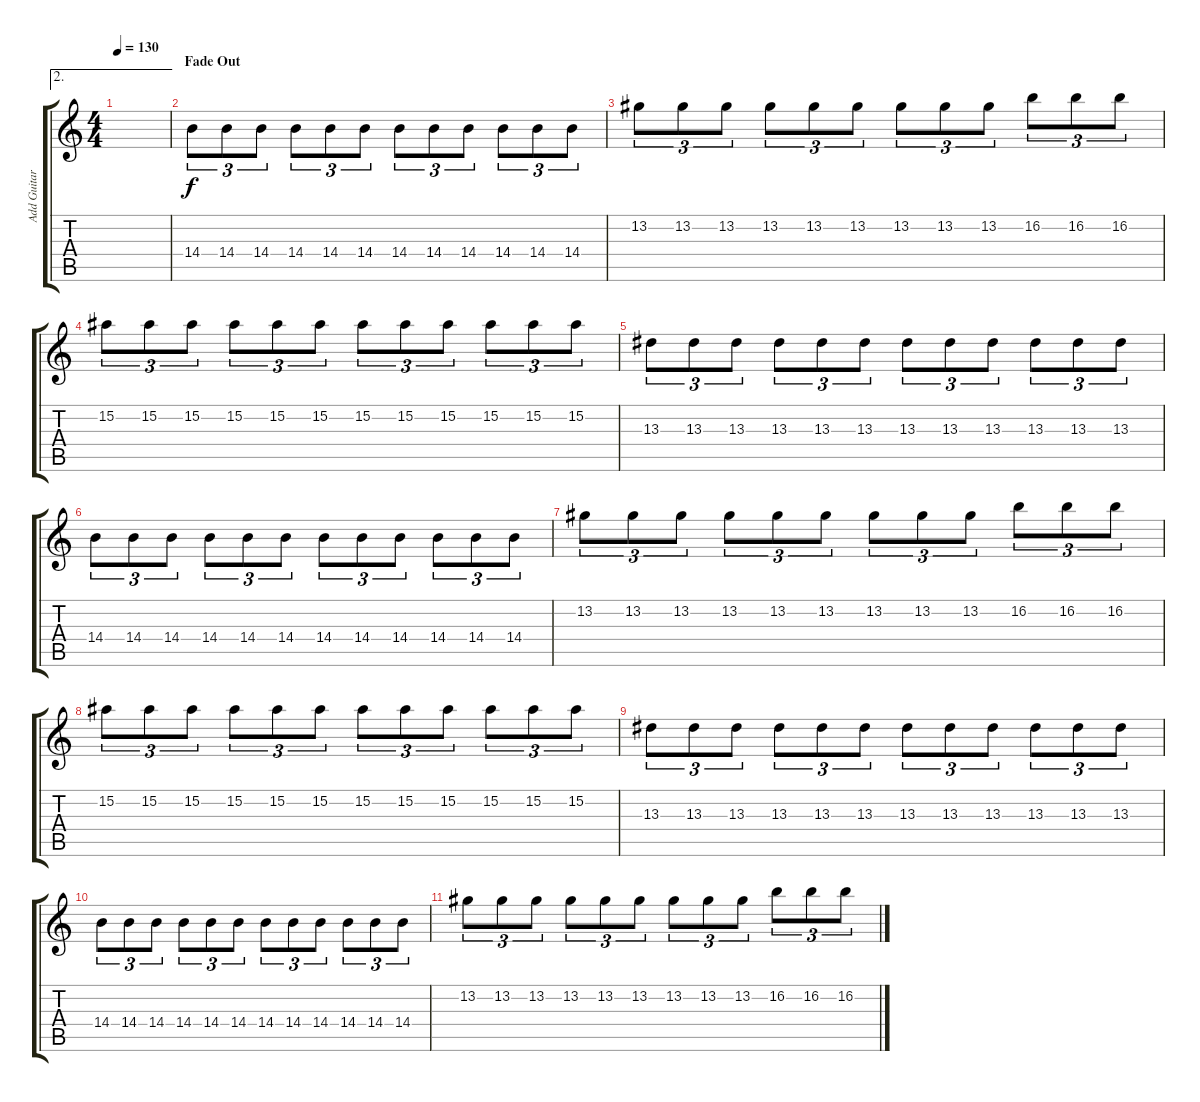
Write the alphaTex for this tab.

\track ("Add Guitar" "Add Guitar") {instrument distortionguitar}
\staff {score tabs}
\tuning (B3 G3 D3 A2 E2 B1) {hide}
\ae 2
\ts (4 4)
\tempo 130
\clef g2
\ks c
|
\section ("" "Fade Out")
14.4.8{tu (3 2)} 14.4.8{tu (3 2)} 14.4.8{tu (3 2)} 14.4.8{tu (3 2)} 14.4.8{tu (3 2)} 14.4.8{tu (3 2)} 14.4.8{tu (3 2)} 14.4.8{tu (3 2)} 14.4.8{tu (3 2)} 14.4.8{tu (3 2)} 14.4.8{tu (3 2)} 14.4.8{tu (3 2)} |
13.2.8{tu (3 2)} 13.2.8{tu (3 2)} 13.2.8{tu (3 2)} 13.2.8{tu (3 2)} 13.2.8{tu (3 2)} 13.2.8{tu (3 2)} 13.2.8{tu (3 2)} 13.2.8{tu (3 2)} 13.2.8{tu (3 2)} 16.2.8{tu (3 2)} 16.2.8{tu (3 2)} 16.2.8{tu (3 2)} |
15.2.8{tu (3 2)} 15.2.8{tu (3 2)} 15.2.8{tu (3 2)} 15.2.8{tu (3 2)} 15.2.8{tu (3 2)} 15.2.8{tu (3 2)} 15.2.8{tu (3 2)} 15.2.8{tu (3 2)} 15.2.8{tu (3 2)} 15.2.8{tu (3 2)} 15.2.8{tu (3 2)} 15.2.8{tu (3 2)} |
13.3.8{tu (3 2)} 13.3.8{tu (3 2)} 13.3.8{tu (3 2)} 13.3.8{tu (3 2)} 13.3.8{tu (3 2)} 13.3.8{tu (3 2)} 13.3.8{tu (3 2)} 13.3.8{tu (3 2)} 13.3.8{tu (3 2)} 13.3.8{tu (3 2)} 13.3.8{tu (3 2)} 13.3.8{tu (3 2)} |
14.4.8{tu (3 2)} 14.4.8{tu (3 2)} 14.4.8{tu (3 2)} 14.4.8{tu (3 2)} 14.4.8{tu (3 2)} 14.4.8{tu (3 2)} 14.4.8{tu (3 2)} 14.4.8{tu (3 2)} 14.4.8{tu (3 2)} 14.4.8{tu (3 2)} 14.4.8{tu (3 2)} 14.4.8{tu (3 2)} |
13.2.8{tu (3 2)} 13.2.8{tu (3 2)} 13.2.8{tu (3 2)} 13.2.8{tu (3 2)} 13.2.8{tu (3 2)} 13.2.8{tu (3 2)} 13.2.8{tu (3 2)} 13.2.8{tu (3 2)} 13.2.8{tu (3 2)} 16.2.8{tu (3 2)} 16.2.8{tu (3 2)} 16.2.8{tu (3 2)} |
15.2.8{tu (3 2)} 15.2.8{tu (3 2)} 15.2.8{tu (3 2)} 15.2.8{tu (3 2)} 15.2.8{tu (3 2)} 15.2.8{tu (3 2)} 15.2.8{tu (3 2)} 15.2.8{tu (3 2)} 15.2.8{tu (3 2)} 15.2.8{tu (3 2)} 15.2.8{tu (3 2)} 15.2.8{tu (3 2)} |
13.3.8{tu (3 2)} 13.3.8{tu (3 2)} 13.3.8{tu (3 2)} 13.3.8{tu (3 2)} 13.3.8{tu (3 2)} 13.3.8{tu (3 2)} 13.3.8{tu (3 2)} 13.3.8{tu (3 2)} 13.3.8{tu (3 2)} 13.3.8{tu (3 2)} 13.3.8{tu (3 2)} 13.3.8{tu (3 2)} |
14.4.8{tu (3 2)} 14.4.8{tu (3 2)} 14.4.8{tu (3 2)} 14.4.8{tu (3 2)} 14.4.8{tu (3 2)} 14.4.8{tu (3 2)} 14.4.8{tu (3 2)} 14.4.8{tu (3 2)} 14.4.8{tu (3 2)} 14.4.8{tu (3 2)} 14.4.8{tu (3 2)} 14.4.8{tu (3 2)} |
13.2.8{tu (3 2)} 13.2.8{tu (3 2)} 13.2.8{tu (3 2)} 13.2.8{tu (3 2)} 13.2.8{tu (3 2)} 13.2.8{tu (3 2)} 13.2.8{tu (3 2)} 13.2.8{tu (3 2)} 13.2.8{tu (3 2)} 16.2.8{tu (3 2)} 16.2.8{tu (3 2)} 16.2.8{tu (3 2)}
